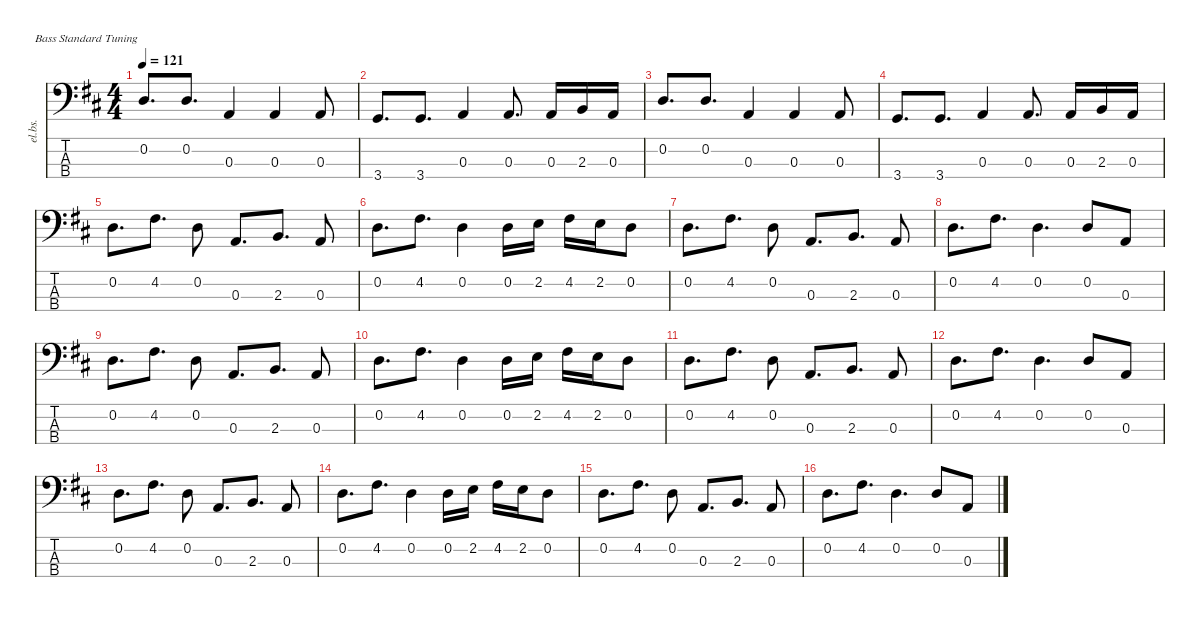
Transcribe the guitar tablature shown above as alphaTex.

\defaultSystemsLayout 4
\hideDynamics
\bracketExtendMode nobrackets
\track ("Electric Bass" "el.bs.") {instrument electricbassfinger}
\staff {score tabs}
\tuning (G2 D2 A1 E1)
\ts (4 4)
\tempo 121
\clef f4
\ks d
0.2{acc forcenatural}.8{d dy mf beam Up} 0.2{acc forcenatural}.8{d beam Up} 0.3{acc forcenatural}.4{beam Up} 0.3{acc forcenatural}.4{beam Up} 0.3{acc forcenatural}.8{beam Up} |
3.4{acc forcenatural}.8{d beam Up} 3.4{acc forcenatural}.8{d beam Up} 0.3{acc forcenatural}.4{beam Up} 0.3{acc forcenatural}.8{d beam Up} 0.3{acc forcenatural}.16{beam Up} 2.3{acc forcenatural}.16{beam Up} 0.3{acc forcenatural}.16{beam Up} |
0.2{acc forcenatural}.8{d beam Up} 0.2{acc forcenatural}.8{d beam Up} 0.3{acc forcenatural}.4{beam Up} 0.3{acc forcenatural}.4{beam Up} 0.3{acc forcenatural}.8{beam Up} |
3.4{acc forcenatural}.8{d beam Up} 3.4{acc forcenatural}.8{d beam Up} 0.3{acc forcenatural}.4{beam Up} 0.3{acc forcenatural}.8{d beam Up} 0.3{acc forcenatural}.16{beam Up} 2.3{acc forcenatural}.16{beam Up} 0.3{acc forcenatural}.16{beam Up} |
0.2{acc forcenatural}.8{d beam Down} 4.2{acc #}.8{d beam Down} 0.2{acc forcenatural}.8{beam Down} 0.3{acc forcenatural}.8{d beam Up} 2.3{acc forcenatural}.8{d beam Up} 0.3{acc forcenatural}.8{beam Up} |
0.2{acc forcenatural}.8{d beam Down} 4.2{acc #}.8{d beam Down} 0.2{acc forcenatural}.4{beam Down} 0.2{acc forcenatural}.16{beam Down} 2.2{acc forcenatural}.16{beam Down} 4.2{acc #}.16{beam Down} 2.2{acc forcenatural}.16{beam Down} 0.2{acc forcenatural}.8{beam Down} |
0.2{acc forcenatural}.8{d beam Down} 4.2{acc #}.8{d beam Down} 0.2{acc forcenatural}.8{beam Down} 0.3{acc forcenatural}.8{d beam Up} 2.3{acc forcenatural}.8{d beam Up} 0.3{acc forcenatural}.8{beam Up} |
0.2{acc forcenatural}.8{d beam Down} 4.2{acc #}.8{d beam Down} 0.2{acc forcenatural}.4{d beam Down} 0.2{acc forcenatural}.8{beam Up} 0.3{acc forcenatural}.8{beam Up} |
0.2{acc forcenatural}.8{d beam Down} 4.2{acc #}.8{d beam Down} 0.2{acc forcenatural}.8{beam Down} 0.3{acc forcenatural}.8{d beam Up} 2.3{acc forcenatural}.8{d beam Up} 0.3{acc forcenatural}.8{beam Up} |
0.2{acc forcenatural}.8{d beam Down} 4.2{acc #}.8{d beam Down} 0.2{acc forcenatural}.4{beam Down} 0.2{acc forcenatural}.16{beam Down} 2.2{acc forcenatural}.16{beam Down} 4.2{acc #}.16{beam Down} 2.2{acc forcenatural}.16{beam Down} 0.2{acc forcenatural}.8{beam Down} |
0.2{acc forcenatural}.8{d beam Down} 4.2{acc #}.8{d beam Down} 0.2{acc forcenatural}.8{beam Down} 0.3{acc forcenatural}.8{d beam Up} 2.3{acc forcenatural}.8{d beam Up} 0.3{acc forcenatural}.8{beam Up} |
0.2{acc forcenatural}.8{d beam Down} 4.2{acc #}.8{d beam Down} 0.2{acc forcenatural}.4{d beam Down} 0.2{acc forcenatural}.8{beam Up} 0.3{acc forcenatural}.8{beam Up} |
0.2{acc forcenatural}.8{d beam Down} 4.2{acc #}.8{d beam Down} 0.2{acc forcenatural}.8{beam Down} 0.3{acc forcenatural}.8{d beam Up} 2.3{acc forcenatural}.8{d beam Up} 0.3{acc forcenatural}.8{beam Up} |
0.2{acc forcenatural}.8{d beam Down} 4.2{acc #}.8{d beam Down} 0.2{acc forcenatural}.4{beam Down} 0.2{acc forcenatural}.16{beam Down} 2.2{acc forcenatural}.16{beam Down} 4.2{acc #}.16{beam Down} 2.2{acc forcenatural}.16{beam Down} 0.2{acc forcenatural}.8{beam Down} |
0.2{acc forcenatural}.8{d beam Down} 4.2{acc #}.8{d beam Down} 0.2{acc forcenatural}.8{beam Down} 0.3{acc forcenatural}.8{d beam Up} 2.3{acc forcenatural}.8{d beam Up} 0.3{acc forcenatural}.8{beam Up} |
0.2{acc forcenatural}.8{d beam Down} 4.2{acc #}.8{d beam Down} 0.2{acc forcenatural}.4{d beam Down} 0.2{acc forcenatural}.8{beam Up} 0.3{acc forcenatural}.8{beam Up}
